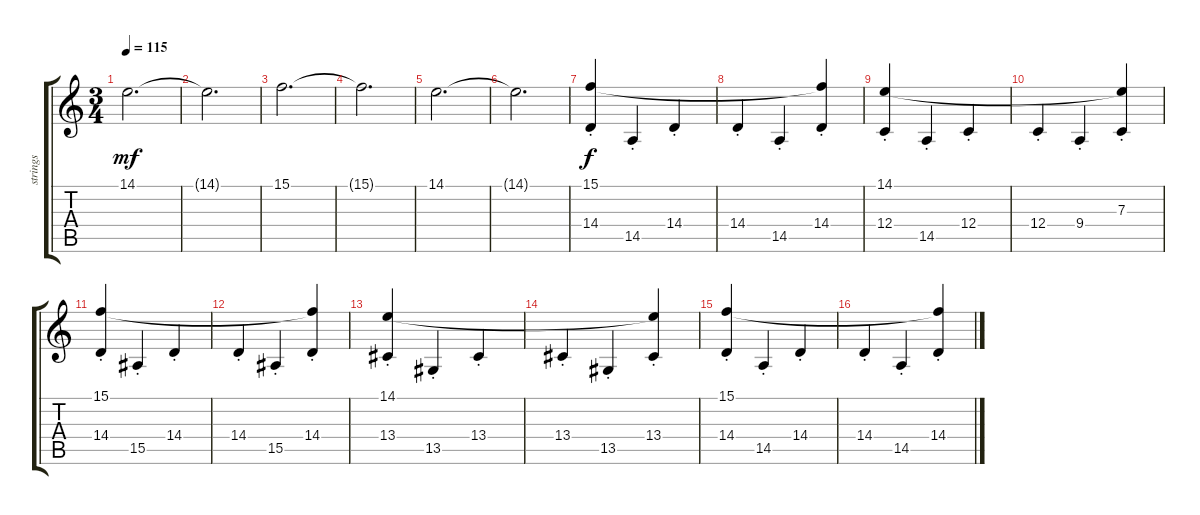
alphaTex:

\track ("strings" "strings") {instrument stringensemble1}
\staff {score tabs}
\tuning (D4 A3 F3 C3 G2 C2) {hide}
\ts (3 4)
\tempo 115
\clef g2
\ks c
14.1.2{d dy mf} |
14.1{t}.2{d} |
15.1.2{d} |
15.1{t}.2{d} |
14.1.2{d} |
14.1{t}.2{d} |
(15.1 14.4{st}).4{dy f} 14.5{st}.4 14.4{st}.4 |
14.4{st}.4 14.5{st}.4 (15.1{t} 14.4{st}).4 |
(14.1 12.4{st}).4 14.5{st}.4 12.4{st}.4 |
12.4{st}.4 9.4{st}.4 (14.1{t} 7.3{st}).4 |
(15.1 14.4{st}).4 15.5{st}.4 14.4{st}.4 |
14.4{st}.4 15.5{st}.4 (15.1{t} 14.4{st}).4 |
(14.1 13.4{st}).4 13.5{st}.4 13.4{st}.4 |
13.4{st}.4 13.5{st}.4 (14.1{t} 13.4{st}).4 |
(15.1 14.4{st}).4 14.5{st}.4 14.4{st}.4 |
14.4{st}.4 14.5{st}.4 (15.1{t} 14.4{st}).4
